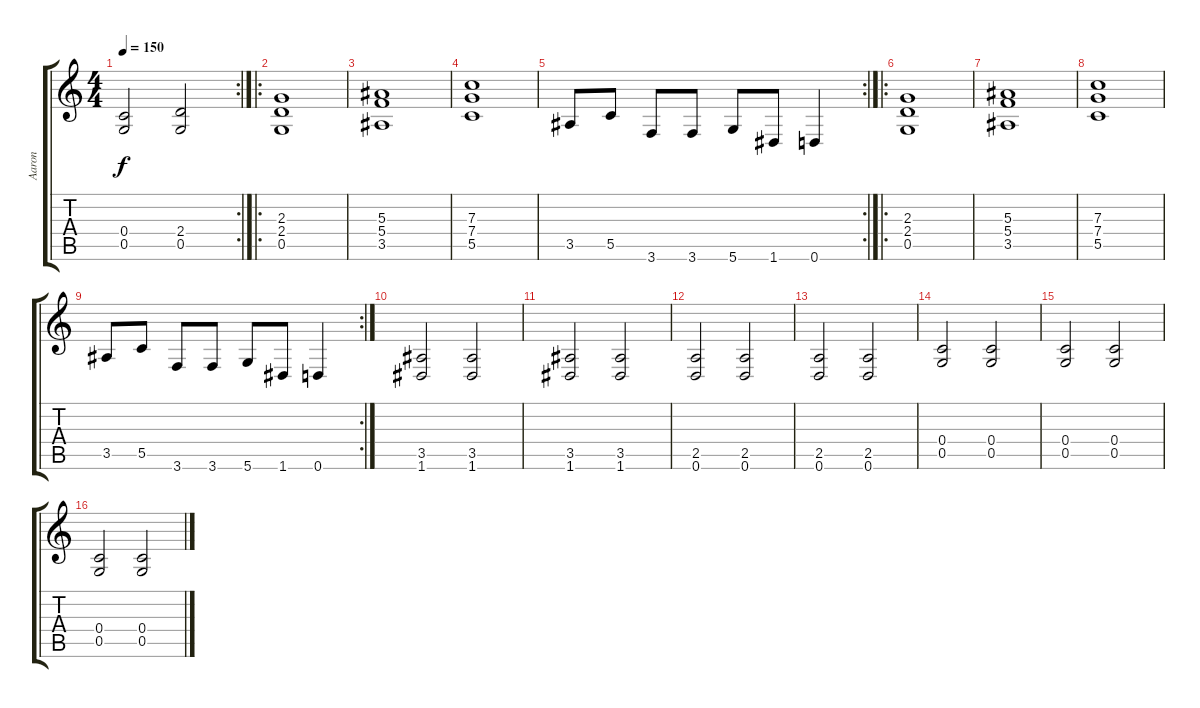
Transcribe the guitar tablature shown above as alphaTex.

\track ("Aaron" "Aaron") {instrument distortionguitar}
\staff {score tabs}
\tuning (D4 A3 F3 C3 G2 D2) {hide}
\rc 2
\ts (4 4)
\tempo 150
\clef g2
\ks c
(0.4 0.5).2{dy f} (2.4 0.5).2 |
\ro
(2.3 2.4 0.5).1 |
(5.3 5.4 3.5).1 |
(7.3 7.4 5.5).1 |
\rc 2
3.5.8 5.5.8 3.6.8 3.6.8 5.6.8 1.6.8 0.6.4 |
\ro
(2.3 2.4 0.5).1 |
(5.3 5.4 3.5).1 |
(7.3 7.4 5.5).1 |
\rc 2
3.5.8 5.5.8 3.6.8 3.6.8 5.6.8 1.6.8 0.6.4 |
(3.5 1.6).2 (3.5 1.6).2 |
(3.5 1.6).2 (3.5 1.6).2 |
(2.5 0.6).2 (2.5 0.6).2 |
(2.5 0.6).2 (2.5 0.6).2 |
(0.4 0.5).2 (0.4 0.5).2 |
(0.4 0.5).2 (0.4 0.5).2 |
(0.4 0.5).2 (0.4 0.5).2
